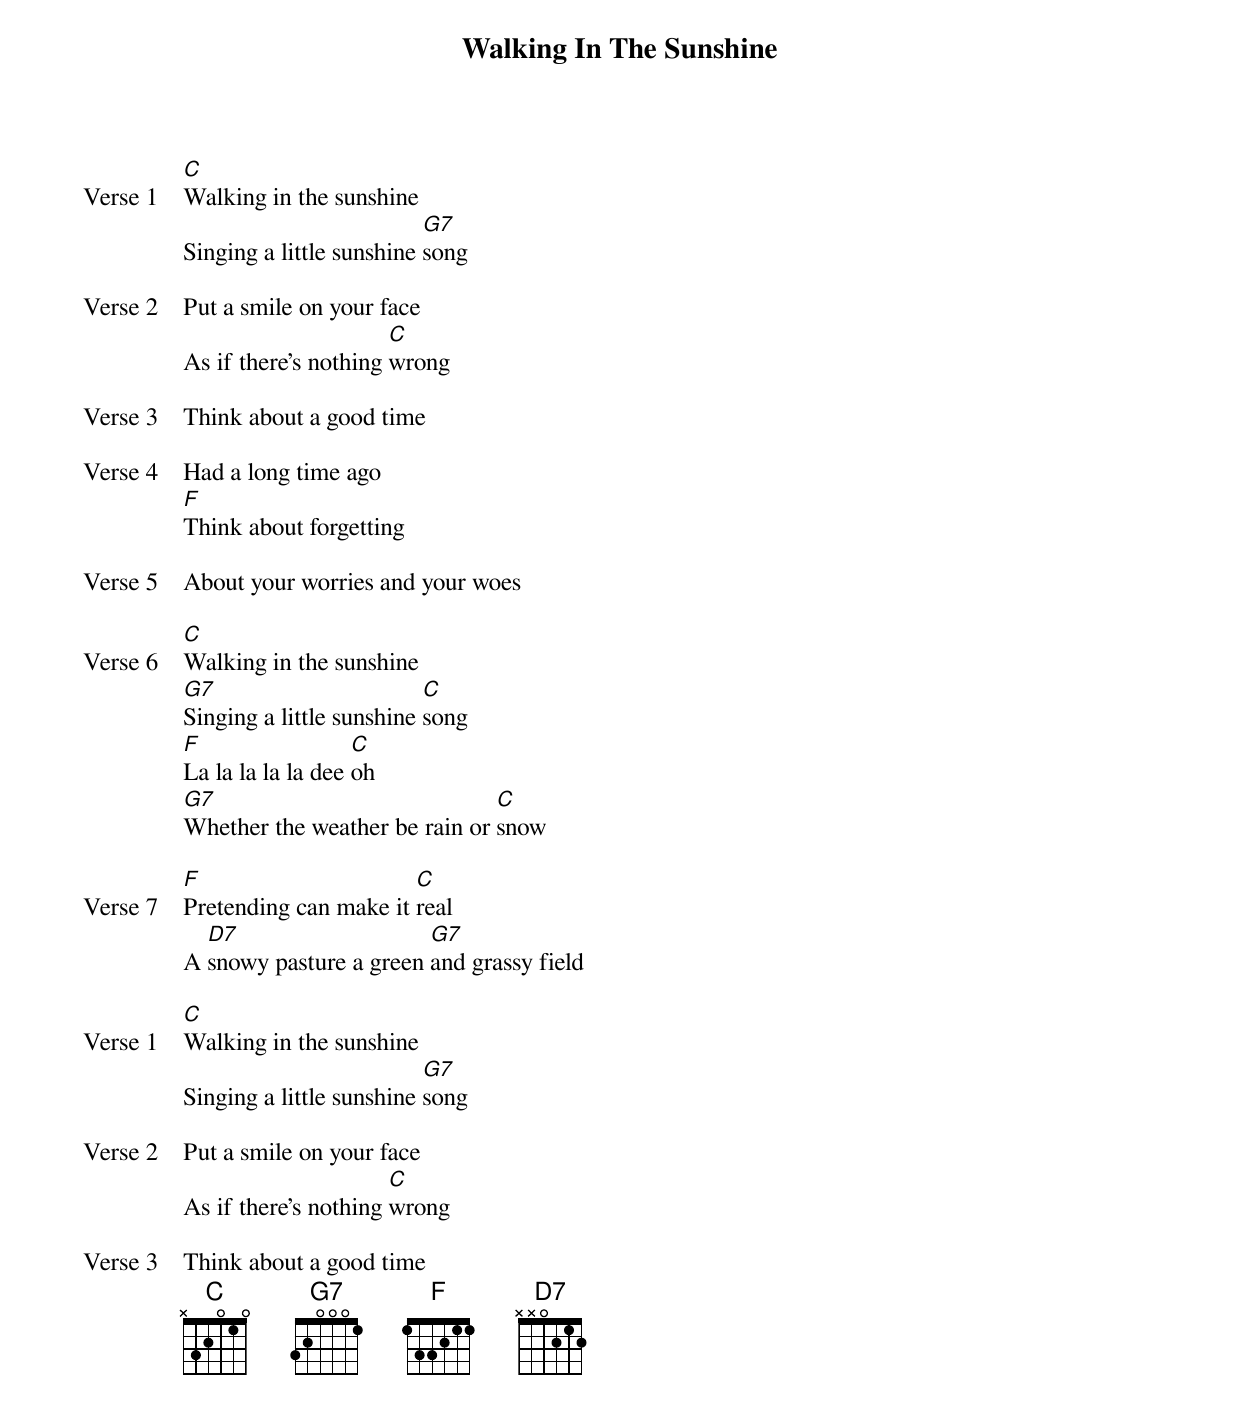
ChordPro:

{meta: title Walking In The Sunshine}
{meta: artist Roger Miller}
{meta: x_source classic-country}
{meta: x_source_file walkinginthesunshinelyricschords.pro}
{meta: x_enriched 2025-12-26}

{start_of_verse: Verse 1}
[C]Walking in the sunshine
Singing a little sunshine [G7]song
{end_of_verse}

{start_of_verse: Verse 2}
Put a smile on your face
As if there's nothing [C]wrong
{end_of_verse}

{start_of_verse: Verse 3}
Think about a good time
{end_of_verse}

{start_of_verse: Verse 4}
Had a long time ago
[F]Think about forgetting
{end_of_verse}

{start_of_verse: Verse 5}
About your worries and your woes
{end_of_verse}

{start_of_verse: Verse 6}
[C]Walking in the sunshine
[G7]Singing a little sunshine [C]song
[F]La la la la la dee [C]oh
[G7]Whether the weather be rain or [C]snow
{end_of_verse}

{start_of_verse: Verse 7}
[F]Pretending can make it [C]real
A [D7]snowy pasture a green [G7]and grassy field
{end_of_verse}

{start_of_verse: Verse 1}
[C]Walking in the sunshine
Singing a little sunshine [G7]song
{end_of_verse}

{start_of_verse: Verse 2}
Put a smile on your face
As if there's nothing [C]wrong
{end_of_verse}

{start_of_verse: Verse 3}
Think about a good time
{end_of_verse}
